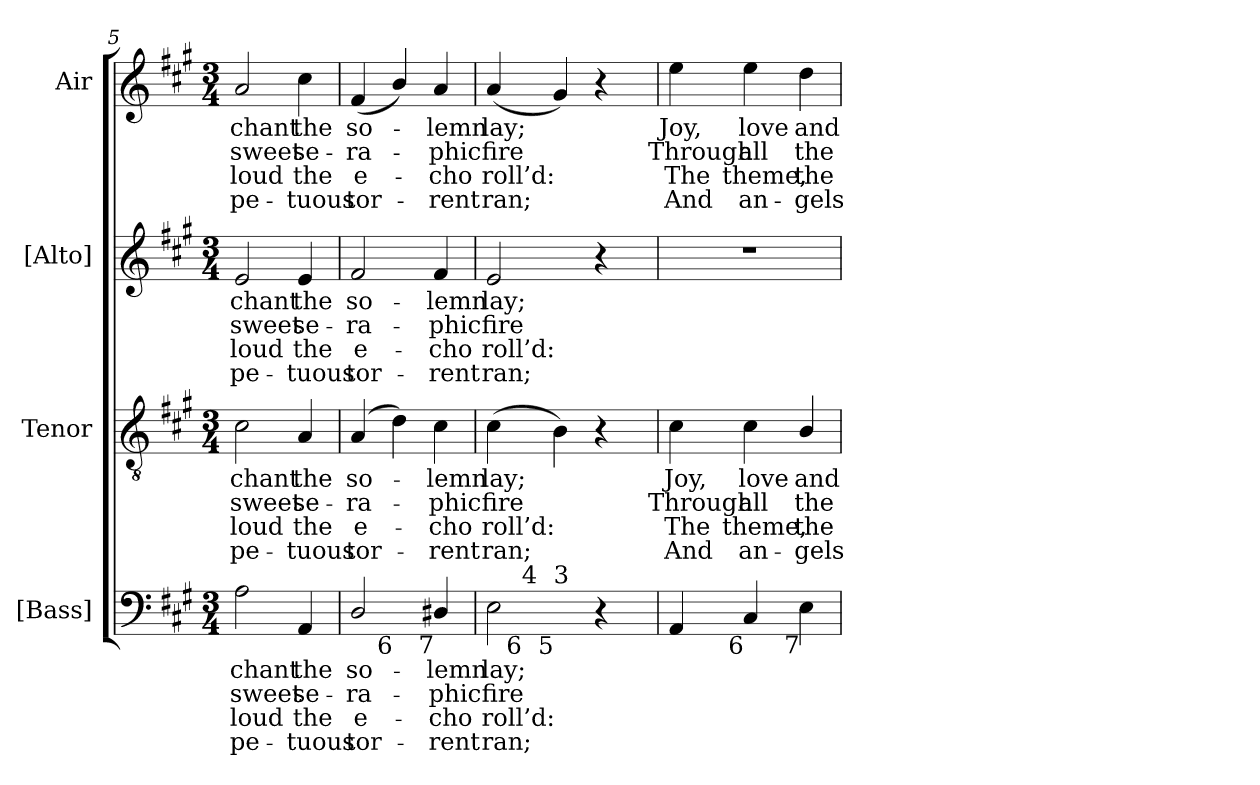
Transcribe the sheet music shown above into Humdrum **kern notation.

**kern	**text	**text	**text	**text	**kern	**text	**text	**text	**text	**kern	**text	**text	**text	**text	**kern	**text	**text	**text	**text
*part4	*part4	*part4	*part4	*part4	*part3	*part3	*part3	*part3	*part3	*part2	*part2	*part2	*part2	*part2	*part1	*part1	*part1	*part1	*part1
*staff4	*staff4	*staff4	*staff4	*staff4	*staff3	*staff3	*staff3	*staff3	*staff3	*staff2	*staff2	*staff2	*staff2	*staff2	*staff1	*staff1	*staff1	*staff1	*staff1
*I"[Bass]	*	*	*	*	*I"Tenor	*	*	*	*	*I"[Alto]	*	*	*	*	*I"Air	*	*	*	*
*I'B.	*	*	*	*	*I'T.	*	*	*	*	*I'A.	*	*	*	*	*	*	*	*	*
*clefF4	*	*	*	*	*clefGv2	*	*	*	*	*clefG2	*	*	*	*	*clefG2	*	*	*	*
*	*	*	*	*	*ITrd7c12	*	*	*	*	*	*	*	*	*	*	*	*	*	*
*k[f#c#g#]	*	*	*	*	*k[f#c#g#]	*	*	*	*	*k[f#c#g#]	*	*	*	*	*k[f#c#g#]	*	*	*	*
*A:	*	*	*	*	*A:	*	*	*	*	*A:	*	*	*	*	*A:	*	*	*	*
*M3/4	*	*	*	*	*M3/4	*	*	*	*	*M3/4	*	*	*	*	*M3/4	*	*	*	*
=5	=5	=5	=5	=5	=5	=5	=5	=5	=5	=5	=5	=5	=5	=5	=5	=5	=5	=5	=5
!	!LO:LY:b:color=#000000	!LO:LY:b:color=#000000	!LO:LY:b:color=#000000	!LO:LY:b:color=#000000	!	!	!	!	!	!	!	!	!	!	!	!	!	!	!
!	!	!	!	!	!	!LO:LY:b:color=#000000	!LO:LY:b:color=#000000	!LO:LY:b:color=#000000	!LO:LY:b:color=#000000	!	!	!	!	!	!	!	!	!	!
!	!	!	!	!	!	!	!	!	!	!	!LO:LY:b:color=#000000	!LO:LY:b:color=#000000	!LO:LY:b:color=#000000	!LO:LY:b:color=#000000	!	!	!	!	!
!	!	!	!	!	!	!	!	!	!	!	!	!	!	!	!	!LO:LY:b:color=#000000	!LO:LY:b:color=#000000	!LO:LY:b:color=#000000	!LO:LY:b:color=#000000
2Ai\	chant	sweet	-loud	pe-	2C#i\	chant	sweet	-loud	pe-	2ei/	chant	sweet	-loud	pe-	2ai/	chant	sweet	-loud	pe-
!	!LO:LY:b:color=#000000	!LO:LY:b:color=#000000	!LO:LY:b:color=#000000	!LO:LY:b:color=#000000	!	!	!	!	!	!	!	!	!	!	!	!	!	!	!
!	!	!	!	!	!	!LO:LY:b:color=#000000	!LO:LY:b:color=#000000	!LO:LY:b:color=#000000	!LO:LY:b:color=#000000	!	!	!	!	!	!	!	!	!	!
!	!	!	!	!	!	!	!	!	!	!	!LO:LY:b:color=#000000	!LO:LY:b:color=#000000	!LO:LY:b:color=#000000	!LO:LY:b:color=#000000	!	!	!	!	!
!	!	!	!	!	!	!	!	!	!	!	!	!	!	!	!	!LO:LY:b:color=#000000	!LO:LY:b:color=#000000	!LO:LY:b:color=#000000	!LO:LY:b:color=#000000
4AAi/	the	se-	-the	tuous	4AAi/	the	se-	-the	tuous	4ei/	the	se-	-the	tuous	4cc#i\	the	se-	-the	tuous
=6	=6	=6	=6	=6	=6	=6	=6	=6	=6	=6	=6	=6	=6	=6	=6	=6	=6	=6	=6
!	!LO:LY:b:color=#000000	!LO:LY:b:color=#000000	!LO:LY:b:color=#000000	!LO:LY:b:color=#000000	!	!	!	!	!	!	!	!	!	!	!	!	!	!	!
!	!	!	!	!	!	!LO:LY:b:color=#000000	!LO:LY:b:color=#000000	!LO:LY:b:color=#000000	!LO:LY:b:color=#000000	!	!	!	!	!	!	!	!	!	!
!	!	!	!	!	!	!	!	!	!	!	!LO:LY:b:color=#000000	!LO:LY:b:color=#000000	!LO:LY:b:color=#000000	!LO:LY:b:color=#000000	!	!	!	!	!
!LO:TX:b:rj:t=5	!	!	!	!	!	!	!	!	!	!	!	!	!	!	!	!	!	!	!
!	!	!	!	!	!	!	!	!	!	!	!	!	!	!	!	!LO:LY:b:color=#000000	!LO:LY:b:color=#000000	!LO:LY:b:color=#000000	!LO:LY:b:color=#000000
*^	*	*	*	*	*	*	*	*	*	*	*	*	*	*	*	*	*	*	*
2Di/	4ryy	so-	-ra-	e-	-tor-	(4AAi/	so-	-ra-	e-	-tor-	2f#i/	so-	-ra-	e-	-tor-	(4f#i/	so-	-ra-	e-	-tor-
!	!LO:TX:b:rj:t=6	!	!	!	!	!	!	!	!	!	!	!	!	!	!	!	!	!	!	!
.	2ryy	.	.	.	.	4Di\)	.	.	.	.	.	.	.	.	.	4bi/)	.	.	.	.
!	!	!LO:LY:b:color=#000000	!LO:LY:b:color=#000000	!LO:LY:b:color=#000000	!LO:LY:b:color=#000000	!	!	!	!	!	!	!	!	!	!	!	!	!	!	!
!	!	!	!	!	!	!	!LO:LY:b:color=#000000	!LO:LY:b:color=#000000	!LO:LY:b:color=#000000	!LO:LY:b:color=#000000	!	!	!	!	!	!	!	!	!	!
!	!	!	!	!	!	!	!	!	!	!	!	!LO:LY:b:color=#000000	!LO:LY:b:color=#000000	!LO:LY:b:color=#000000	!LO:LY:b:color=#000000	!	!	!	!	!
!LO:TX:b:rj:t=7	!	!	!	!	!	!	!	!	!	!	!	!	!	!	!	!	!	!	!	!
!	!	!	!	!	!	!	!	!	!	!	!	!	!	!	!	!	!LO:LY:b:color=#000000	!LO:LY:b:color=#000000	!LO:LY:b:color=#000000	!LO:LY:b:color=#000000
4D#Xi/	.	-lemn	-phic	-cho	rent	4C#i\	-lemn	-phic	-cho	rent	4f#i/	-lemn	-phic	-cho	rent	4ai/	-lemn	-phic	-cho	rent
*v	*v	*	*	*	*	*	*	*	*	*	*	*	*	*	*	*	*	*	*	*
=7	=7	=7	=7	=7	=7	=7	=7	=7	=7	=7	=7	=7	=7	=7	=7	=7	=7	=7	=7
*^	*	*	*	*	*	*	*	*	*	*	*	*	*	*	*	*	*	*	*
!	!	!LO:LY:b:color=#000000	!LO:LY:b:color=#000000	!LO:LY:b:color=#000000	!LO:LY:b:color=#000000	!	!	!	!	!	!	!	!	!	!	!	!	!	!	!
*v	*v	*	*	*	*	*	*	*	*	*	*	*	*	*	*	*	*	*	*	*
*^	*	*	*	*	*	*	*	*	*	*	*	*	*	*	*	*	*	*	*
!	!	!	!	!	!	!	!LO:LY:b:color=#000000	!LO:LY:b:color=#000000	!LO:LY:b:color=#000000	!LO:LY:b:color=#000000	!	!	!	!	!	!	!	!	!	!
*v	*v	*	*	*	*	*	*	*	*	*	*	*	*	*	*	*	*	*	*	*
*^	*	*	*	*	*	*	*	*	*	*	*	*	*	*	*	*	*	*	*
!	!	!	!	!	!	!	!	!	!	!	!	!LO:LY:b:color=#000000	!LO:LY:b:color=#000000	!LO:LY:b:color=#000000	!LO:LY:b:color=#000000	!	!	!	!	!
*v	*v	*	*	*	*	*	*	*	*	*	*	*	*	*	*	*	*	*	*	*
*^	*	*	*	*	*	*	*	*	*	*	*	*	*	*	*	*	*	*	*
!	!	!	!	!	!	!	!	!	!	!	!	!	!	!	!	!	!LO:LY:b:color=#000000	!LO:LY:b:color=#000000	!LO:LY:b:color=#000000	!LO:LY:b:color=#000000
*	*^	*	*	*	*	*	*	*	*	*	*	*	*	*	*	*	*	*	*	*
2Ei\	16ryy	4ryy	lay;	fire	roll’d:	ran;	(4C#i\	lay;	fire	roll’d:	ran;	2ei/	lay;	fire	roll’d:	ran;	(4ai/	lay;	fire	roll’d:	ran;
.	64ryy	.	.	.	.	.	.	.	.	.	.	.	.	.	.	.	.	.	.	.	.
.	128ryy	.	.	.	.	.	.	.	.	.	.	.	.	.	.	.	.	.	.	.	.
.	256ryy	.	.	.	.	.	.	.	.	.	.	.	.	.	.	.	.	.	.	.	.
.	1024ryy	.	.	.	.	.	.	.	.	.	.	.	.	.	.	.	.	.	.	.	.
!	!LO:TX:b:rj:t=6	!	!	!	!	!	!	!	!	!	!	!	!	!	!	!	!	!	!	!	!
!	!LO:TX:t=4	!	!	!	!	!	!	!	!	!	!	!	!	!	!	!	!	!	!	!	!
.	2ryy	.	.	.	.	.	.	.	.	.	.	.	.	.	.	.	.	.	.	.	.
!	!	!LO:TX:b:rj:t=5	!	!	!	!	!	!	!	!	!	!	!	!	!	!	!	!	!	!	!
!	!	!LO:TX:t=3	!	!	!	!	!	!	!	!	!	!	!	!	!	!	!	!	!	!	!
.	.	2ryy	.	.	.	.	4BBi\)	.	.	.	.	.	.	.	.	.	4g#i/)	.	.	.	.
4r	.	.	.	.	.	.	4r	.	.	.	.	4r	.	.	.	.	4r	.	.	.	.
.	8ryy	.	.	.	.	.	.	.	.	.	.	.	.	.	.	.	.	.	.	.	.
.	32ryy	.	.	.	.	.	.	.	.	.	.	.	.	.	.	.	.	.	.	.	.
.	512.ryy	.	.	.	.	.	.	.	.	.	.	.	.	.	.	.	.	.	.	.	.
*v	*v	*v	*	*	*	*	*	*	*	*	*	*	*	*	*	*	*	*	*	*	*
!!LO:LB:g=z
=8	=8	=8	=8	=8	=8	=8	=8	=8	=8	=8	=8	=8	=8	=8	=8	=8	=8	=8	=8
*^	*	*	*	*	*	*	*	*	*	*	*	*	*	*	*	*	*	*	*
*	*^	*	*	*	*	*	*	*	*	*	*	*	*	*	*	*	*	*	*	*
!	!	!	!	!	!	!	!	!LO:LY:b:color=#000000	!LO:LY:b:color=#000000	!LO:LY:b:color=#000000	!LO:LY:b:color=#000000	!LO:N:vis=1	!	!	!	!	!	!	!	!	!
*v	*v	*v	*	*	*	*	*	*	*	*	*	*	*	*	*	*	*	*	*	*	*
*^	*	*	*	*	*	*	*	*	*	*	*	*	*	*	*	*	*	*	*
*	*^	*	*	*	*	*	*	*	*	*	*	*	*	*	*	*	*	*	*	*
!	!	!	!	!	!	!	!	!	!	!	!	!	!	!	!	!	!	!LO:LY:b:color=#000000	!LO:LY:b:color=#000000	!LO:LY:b:color=#000000	!LO:LY:b:color=#000000
*v	*v	*v	*	*	*	*	*	*	*	*	*	*	*	*	*	*	*	*	*	*	*
4AAi/	.	.	.	.	4C#i\	Joy,	Through	The	And	2.r	.	.	.	.	4eei\	Joy,	Through	The	And
!	!	!	!	!	!	!LO:LY:b:color=#000000	!LO:LY:b:color=#000000	!LO:LY:b:color=#000000	!LO:LY:b:color=#000000	!	!	!	!	!	!	!	!	!	!
!LO:TX:b:rj:t=6	!	!	!	!	!	!	!	!	!	!	!	!	!	!	!	!	!	!	!
!	!	!	!	!	!	!	!	!	!	!	!	!	!	!	!	!LO:LY:b:color=#000000	!LO:LY:b:color=#000000	!LO:LY:b:color=#000000	!LO:LY:b:color=#000000
4C#i/	.	.	.	.	4C#i\	love	all	theme,	an-	.	.	.	.	.	4eei\	love	all	theme,	an-
!	!	!	!	!	!	!LO:LY:b:color=#000000	!LO:LY:b:color=#000000	!LO:LY:b:color=#000000	!LO:LY:b:color=#000000	!	!	!	!	!	!	!	!	!	!
!LO:TX:b:rj:t=7	!	!	!	!	!	!	!	!	!	!	!	!	!	!	!	!	!	!	!
!	!	!	!	!	!	!	!	!	!	!	!	!	!	!	!	!LO:LY:b:color=#000000	!LO:LY:b:color=#000000	!LO:LY:b:color=#000000	!LO:LY:b:color=#000000
4Ei\	.	.	.	.	4BBi/	and	the	-the	gels	.	.	.	.	.	4ddi\	and	the	-the	gels
=	=	=	=	=	=	=	=	=	=	=	=	=	=	=	=	=	=	=	=
*-	*-	*-	*-	*-	*-	*-	*-	*-	*-	*-	*-	*-	*-	*-	*-	*-	*-	*-	*-
